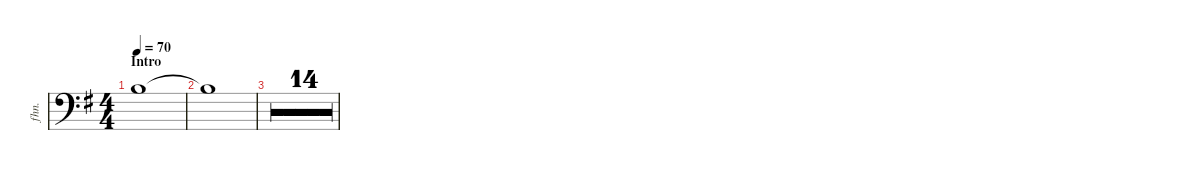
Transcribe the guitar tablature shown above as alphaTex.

\defaultSystemsLayout 4
\hideDynamics
\bracketExtendMode nobrackets
\otherSystemsTrackNameOrientation horizontal
\track ("French Horn" "fhn.") {multiBarRest instrument frenchhorn}
\staff {score}
\tuning (E4 B3 G3 D3 A2 E2)
\displaytranspose 7
\ts (4 4)
\section ("" "Intro")
\tempo 70
\clef f4
\ks g
2.4{acc forcenatural}.1{dy mf instrument frenchhorn} |
2.4{t acc forcenatural}.1 |
r.1 |
r.1 |
r.1 |
r.1 |
r.1 |
r.1 |
r.1 |
r.1 |
r.1 |
r.1 |
r.1 |
r.1 |
r.1 |
r.1
